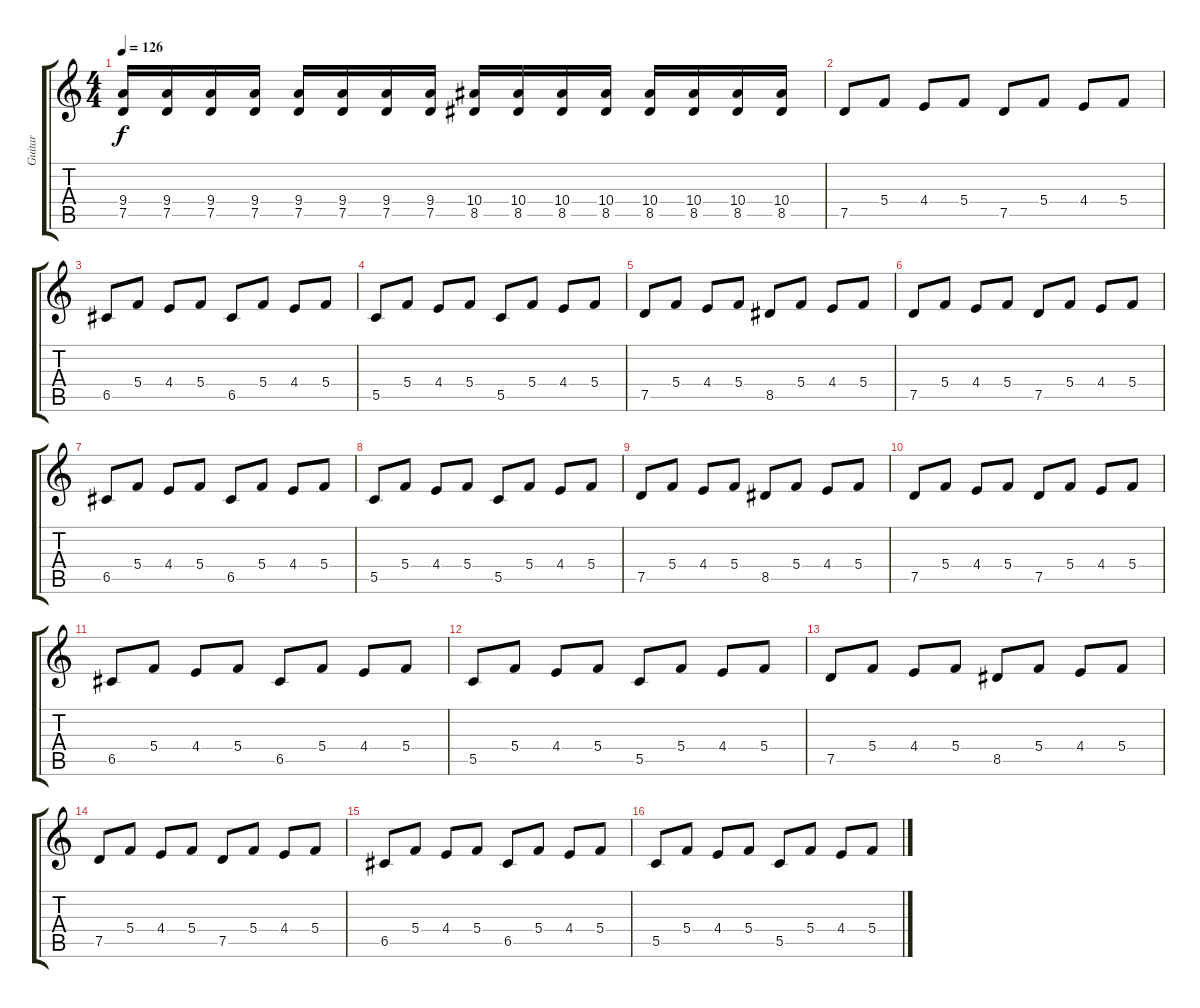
\track ("Guitar" "Guitar") {instrument overdrivenguitar}
\staff {score tabs}
\tuning (D4 A3 F3 C3 G2 D2) {hide}
\ts (4 4)
\tempo 126
\clef g2
\ks c
(9.4 7.5).16{dy f} (9.4 7.5).16 (9.4 7.5).16 (9.4 7.5).16 (9.4 7.5).16 (9.4 7.5).16 (9.4 7.5).16 (9.4 7.5).16 (10.4 8.5).16 (10.4 8.5).16 (10.4 8.5).16 (10.4 8.5).16 (10.4 8.5).16 (10.4 8.5).16 (10.4 8.5).16 (10.4 8.5).16 |
7.5.8 5.4.8 4.4.8 5.4.8 7.5.8 5.4.8 4.4.8 5.4.8 |
6.5.8 5.4.8 4.4.8 5.4.8 6.5.8 5.4.8 4.4.8 5.4.8 |
5.5.8 5.4.8 4.4.8 5.4.8 5.5.8 5.4.8 4.4.8 5.4.8 |
7.5.8 5.4.8 4.4.8 5.4.8 8.5.8 5.4.8 4.4.8 5.4.8 |
7.5.8 5.4.8 4.4.8 5.4.8 7.5.8 5.4.8 4.4.8 5.4.8 |
6.5.8 5.4.8 4.4.8 5.4.8 6.5.8 5.4.8 4.4.8 5.4.8 |
5.5.8 5.4.8 4.4.8 5.4.8 5.5.8 5.4.8 4.4.8 5.4.8 |
7.5.8 5.4.8 4.4.8 5.4.8 8.5.8 5.4.8 4.4.8 5.4.8 |
7.5.8 5.4.8 4.4.8 5.4.8 7.5.8 5.4.8 4.4.8 5.4.8 |
6.5.8 5.4.8 4.4.8 5.4.8 6.5.8 5.4.8 4.4.8 5.4.8 |
5.5.8 5.4.8 4.4.8 5.4.8 5.5.8 5.4.8 4.4.8 5.4.8 |
7.5.8 5.4.8 4.4.8 5.4.8 8.5.8 5.4.8 4.4.8 5.4.8 |
7.5.8 5.4.8 4.4.8 5.4.8 7.5.8 5.4.8 4.4.8 5.4.8 |
6.5.8 5.4.8 4.4.8 5.4.8 6.5.8 5.4.8 4.4.8 5.4.8 |
5.5.8 5.4.8 4.4.8 5.4.8 5.5.8 5.4.8 4.4.8 5.4.8
